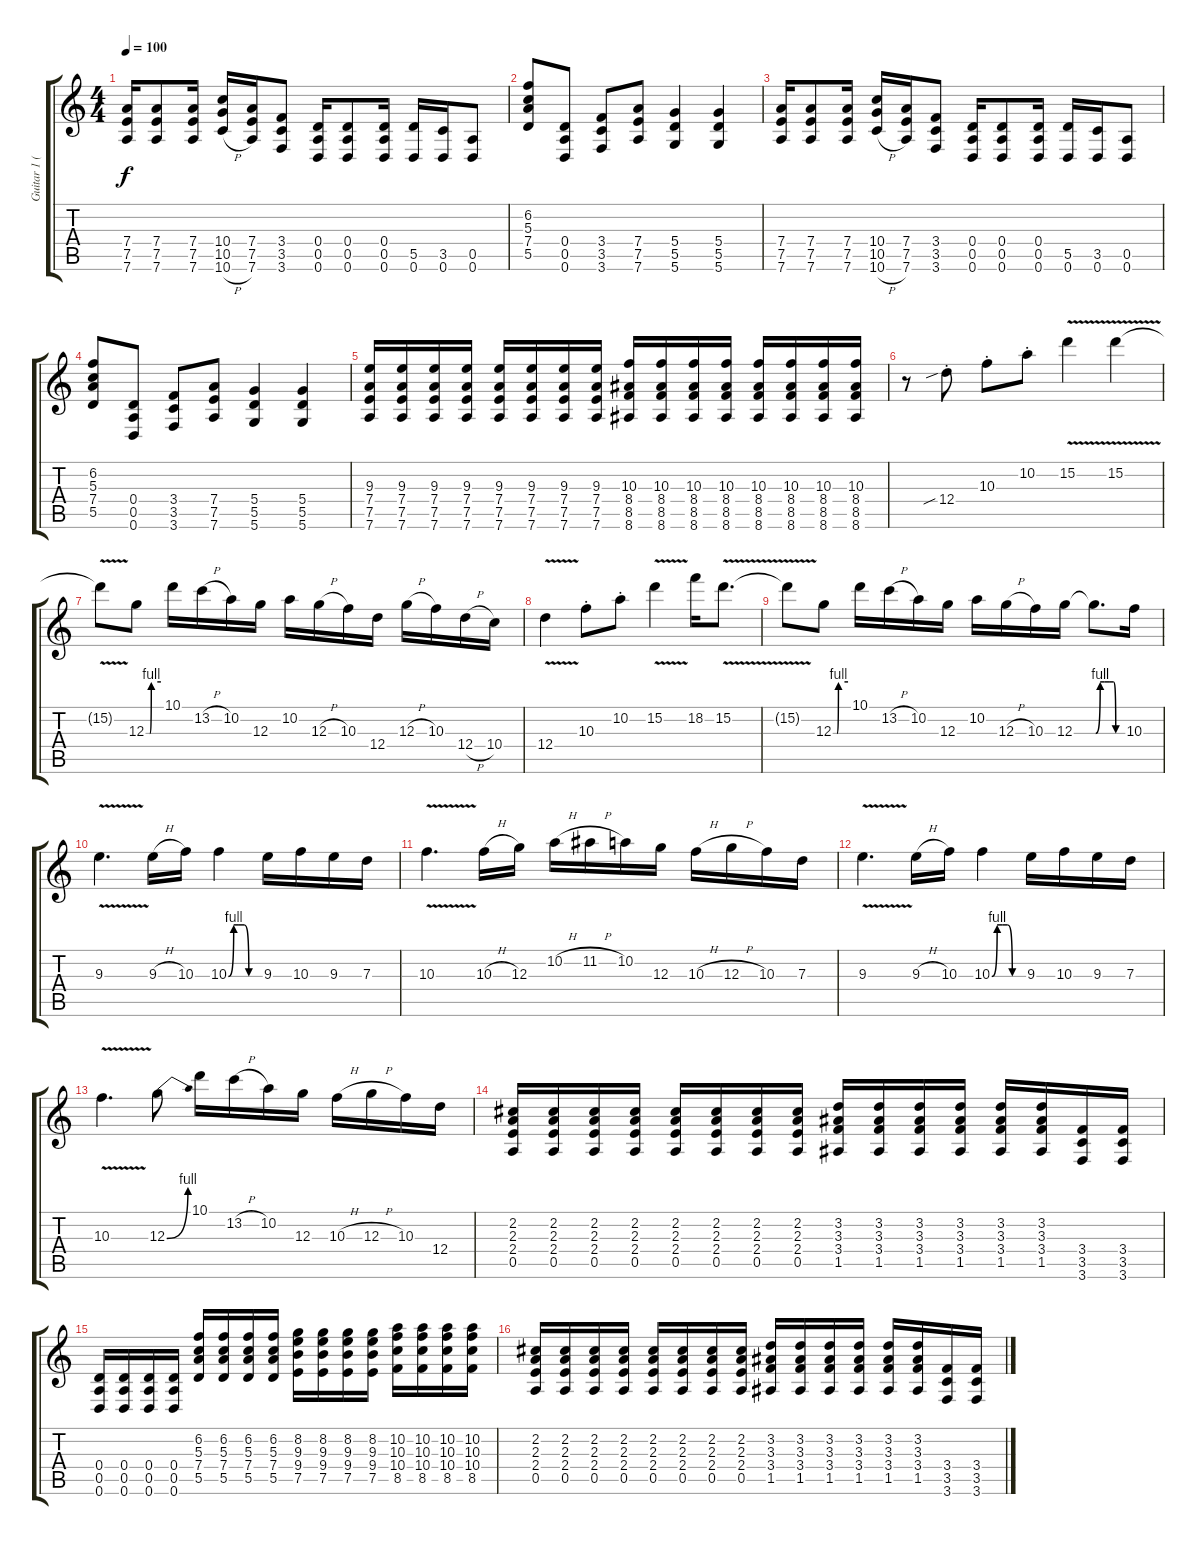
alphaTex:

\track ("Guitar 1 (Ian D'Sa)" "Guitar 1 (") {instrument distortionguitar}
\staff {score tabs}
\tuning (E4 B3 G3 D3 A2 D2) {hide}
\ts (4 4)
\tempo 100
\clef g2
\ks c
(7.4 7.5 7.6).16{dy f} (7.4 7.5 7.6).8 (7.4 7.5 7.6).16 (10.4 10.5 10.6{h}).16 (7.4 7.5 7.6).16 (3.4 3.5 3.6).8 (0.4 0.5 0.6).16 (0.4 0.5 0.6).8 (0.4 0.5 0.6).16 (5.5 0.6).16 (3.5 0.6).16 (0.5 0.6).8 |
(6.2 5.3 7.4 5.5).8 (0.4 0.5 0.6).8 (3.4 3.5 3.6).8 (7.4 7.5 7.6).8 (5.4 5.5 5.6).4 (5.4 5.5 5.6).4 |
(7.4 7.5 7.6).16 (7.4 7.5 7.6).8 (7.4 7.5 7.6).16 (10.4 10.5 10.6{h}).16 (7.4 7.5 7.6).16 (3.4 3.5 3.6).8 (0.4 0.5 0.6).16 (0.4 0.5 0.6).8 (0.4 0.5 0.6).16 (5.5 0.6).16 (3.5 0.6).16 (0.5 0.6).8 |
(6.2 5.3 7.4 5.5).8 (0.4 0.5 0.6).8 (3.4 3.5 3.6).8 (7.4 7.5 7.6).8 (5.4 5.5 5.6).4 (5.4 5.5 5.6).4 |
(9.3 7.4 7.5 7.6).16 (9.3 7.4 7.5 7.6).16 (9.3 7.4 7.5 7.6).16 (9.3 7.4 7.5 7.6).16 (9.3 7.4 7.5 7.6).16 (9.3 7.4 7.5 7.6).16 (9.3 7.4 7.5 7.6).16 (9.3 7.4 7.5 7.6).16 (10.3 8.4 8.5 8.6).16 (10.3 8.4 8.5 8.6).16 (10.3 8.4 8.5 8.6).16 (10.3 8.4 8.5 8.6).16 (10.3 8.4 8.5 8.6).16 (10.3 8.4 8.5 8.6).16 (10.3 8.4 8.5 8.6).16 (10.3 8.4 8.5 8.6).16 |
r.8 12.4{sib st}.8 10.3{st}.8 10.2{st}.8 15.2{v}.4 15.2{v}.4 |
15.2{t}.8 12.3{be (custom 0 0 15 0 21 4 60 4)}.8 10.1.16 13.2{h}.16 10.2.16 12.3.16 10.2.16 12.3{h}.16 10.3.16 12.4.16 12.3{h}.16 10.3.16 12.4{h}.16 10.4.16 |
12.4{v}.4 10.3{st}.8 10.2{st}.8 15.2{v}.4 18.2.16 15.2{v}.8{d} |
15.2{t}.8 12.3{be (custom 0 0 15 0 21 4 60 4)}.8 10.1.16 13.2{h}.16 10.2.16 12.3.16 10.2.16 12.3{h}.16 10.3.16 12.3.16{balance 8} 12.3{be (custom 0 0 10 4 20 4 30 4 40 4 45 0 60 0) t}.8{d} 10.3.16 |
9.3{v}.4{d} 9.3{h}.16 10.3.16 10.3{be (custom 0 0 10 4 20 4 30 4 39 0 50 0 60 0)}.4 9.3.16 10.3.16 9.3.16 7.3.16 |
10.3{v}.4{d} 10.3{h}.16 12.3.16 10.2{h}.16 11.2{h}.16 10.2.16 12.3.16 10.3{h}.16 12.3{h}.16 10.3.16 7.3.16 |
9.3{v}.4{d} 9.3{h}.16 10.3.16 10.3{be (custom 0 0 10 4 20 4 30 4 39 0 50 0 60 0)}.4 9.3.16 10.3.16 9.3.16 7.3.16 |
10.3{v}.4{d} 12.3{be (bend 0 0 60 4)}.8 10.1.16 13.2{h}.16 10.2.16 12.3.16 10.3{h}.16 12.3{h}.16 10.3.16 12.4.16 |
(2.2 2.3 2.4 0.5).16{balance 8} (2.2 2.3 2.4 0.5).16 (2.2 2.3 2.4 0.5).16 (2.2 2.3 2.4 0.5).16 (2.2 2.3 2.4 0.5).16 (2.2 2.3 2.4 0.5).16 (2.2 2.3 2.4 0.5).16 (2.2 2.3 2.4 0.5).16 (3.2 3.3 3.4 1.5).16 (3.2 3.3 3.4 1.5).16 (3.2 3.3 3.4 1.5).16 (3.2 3.3 3.4 1.5).16 (3.2 3.3 3.4 1.5).16 (3.2 3.3 3.4 1.5).16 (3.4 3.5 3.6).16 (3.4 3.5 3.6).16 |
(0.4 0.5 0.6).16 (0.4 0.5 0.6).16 (0.4 0.5 0.6).16 (0.4 0.5 0.6).16 (6.2 5.3 7.4 5.5).16 (6.2 5.3 7.4 5.5).16 (6.2 5.3 7.4 5.5).16 (6.2 5.3 7.4 5.5).16 (8.2 9.3 9.4 7.5).16 (8.2 9.3 9.4 7.5).16 (8.2 9.3 9.4 7.5).16 (8.2 9.3 9.4 7.5).16 (10.2 10.3 10.4 8.5).16 (10.2 10.3 10.4 8.5).16 (10.2 10.3 10.4 8.5).16 (10.2 10.3 10.4 8.5).16 |
(2.2 2.3 2.4 0.5).16 (2.2 2.3 2.4 0.5).16 (2.2 2.3 2.4 0.5).16 (2.2 2.3 2.4 0.5).16 (2.2 2.3 2.4 0.5).16 (2.2 2.3 2.4 0.5).16 (2.2 2.3 2.4 0.5).16 (2.2 2.3 2.4 0.5).16 (3.2 3.3 3.4 1.5).16 (3.2 3.3 3.4 1.5).16 (3.2 3.3 3.4 1.5).16 (3.2 3.3 3.4 1.5).16 (3.2 3.3 3.4 1.5).16 (3.2 3.3 3.4 1.5).16 (3.4 3.5 3.6).16 (3.4 3.5 3.6).16
